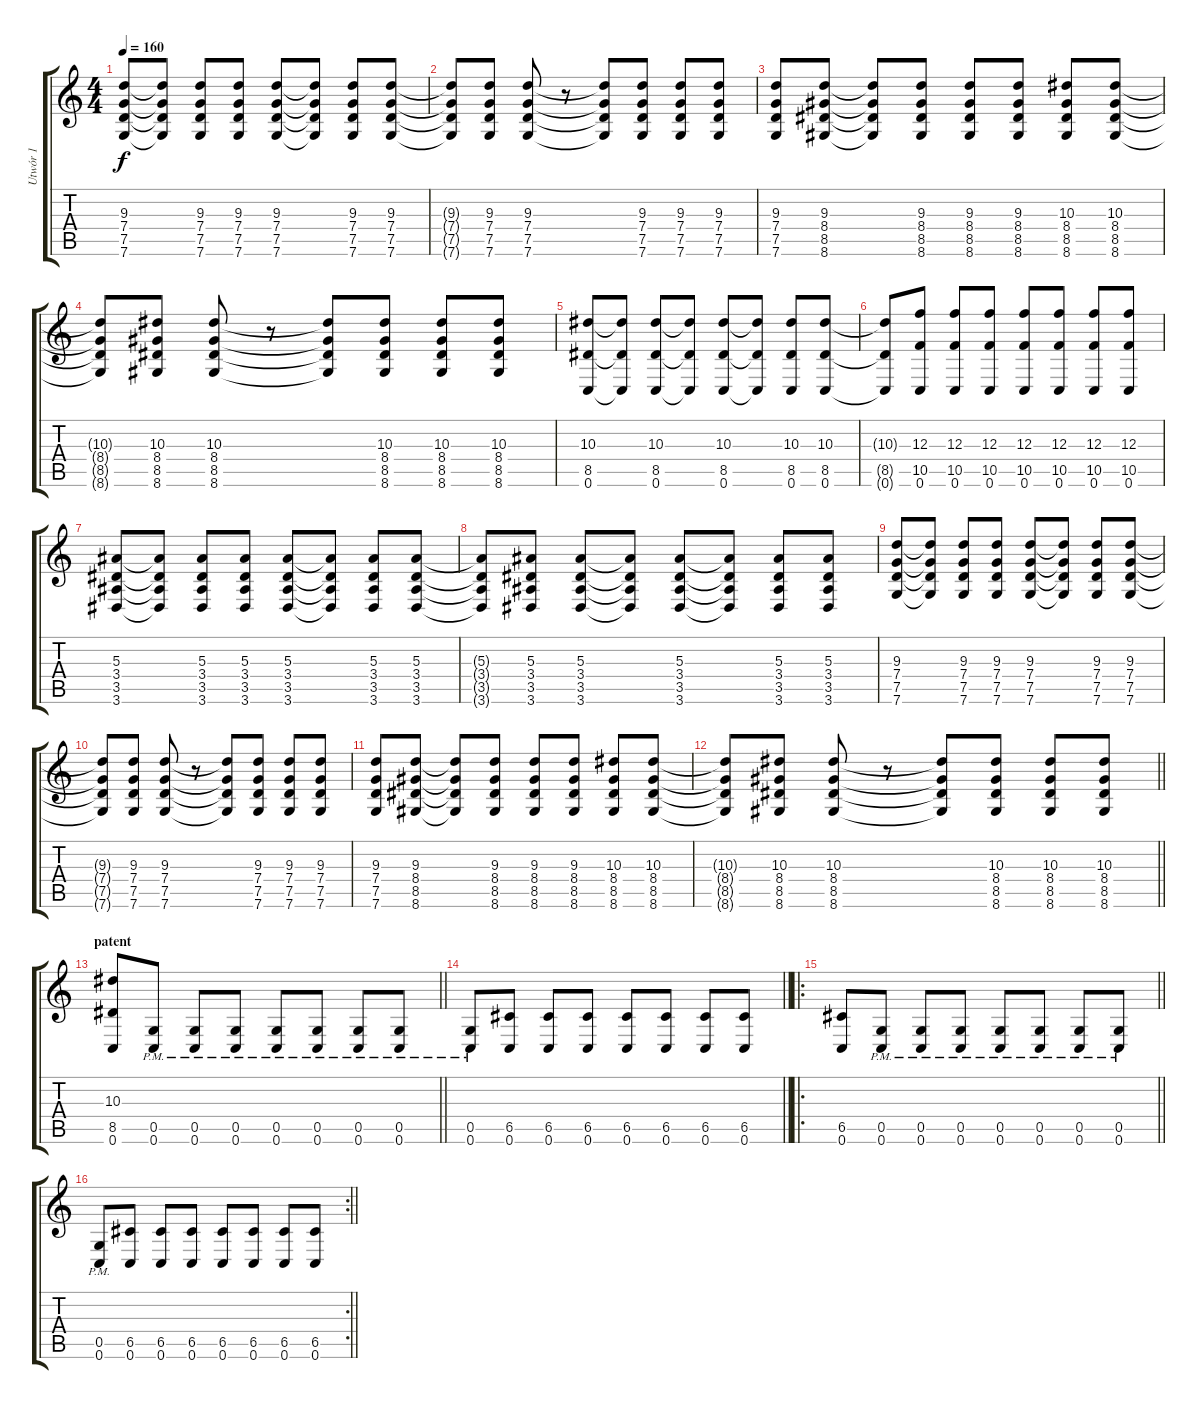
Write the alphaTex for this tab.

\track ("Utwór 1" "Utwór 1") {instrument distortionguitar}
\staff {score tabs}
\tuning (D4 A3 F3 C3 G2 C2) {hide}
\ts (4 4)
\tempo 160
\clef g2
\ks c
(9.3 7.4 7.5 7.6).8{dy f} (9.3{t} 7.4{t} 7.5{t} 7.6{t}).8 (9.3 7.4 7.5 7.6).8 (9.3 7.4 7.5 7.6).8 (9.3 7.4 7.5 7.6).8 (9.3{t} 7.4{t} 7.5{t} 7.6{t}).8 (9.3 7.4 7.5 7.6).8 (9.3 7.4 7.5 7.6).8 |
(9.3{t} 7.4{t} 7.5{t} 7.6{t}).8 (9.3 7.4 7.5 7.6).8 (9.3 7.4 7.5 7.6).8 r.8 (9.3{t} 7.4{t} 7.5{t} 7.6{t}).8 (9.3 7.4 7.5 7.6).8 (9.3 7.4 7.5 7.6).8 (9.3 7.4 7.5 7.6).8 |
(9.3 7.4 7.5 7.6).8 (9.3 8.4 8.5 8.6).8 (9.3{t} 8.4{t} 8.5{t} 8.6{t}).8 (9.3 8.4 8.5 8.6).8 (9.3 8.4 8.5 8.6).8 (9.3 8.4 8.5 8.6).8 (10.3 8.4 8.5 8.6).8 (10.3 8.4 8.5 8.6).8 |
(10.3{t} 8.4{t} 8.5{t} 8.6{t}).8 (10.3 8.4 8.5 8.6).8 (10.3 8.4 8.5 8.6).8 r.8 (10.3{t} 8.4{t} 8.5{t} 8.6{t}).8 (10.3 8.4 8.5 8.6).8 (10.3 8.4 8.5 8.6).8 (10.3 8.4 8.5 8.6).8 |
(10.3 8.5 0.6).8 (10.3{t} 8.5{t} 0.6{t}).8 (10.3 8.5 0.6).8 (10.3{t} 8.5{t} 0.6{t}).8 (10.3 8.5 0.6).8 (10.3{t} 8.5{t} 0.6{t}).8 (10.3 8.5 0.6).8 (10.3 8.5 0.6).8 |
(10.3{t} 8.5{t} 0.6{t}).8 (12.3 10.5 0.6).8 (12.3 10.5 0.6).8 (12.3 10.5 0.6).8 (12.3 10.5 0.6).8 (12.3 10.5 0.6).8 (12.3 10.5 0.6).8 (12.3 10.5 0.6).8 |
(5.3 3.4 3.5 3.6).8 (5.3{t} 3.4{t} 3.5{t} 3.6{t}).8 (5.3 3.4 3.5 3.6).8 (5.3 3.4 3.5 3.6).8 (5.3 3.4 3.5 3.6).8 (5.3{t} 3.4{t} 3.5{t} 3.6{t}).8 (5.3 3.4 3.5 3.6).8 (5.3 3.4 3.5 3.6).8 |
(5.3{t} 3.4{t} 3.5{t} 3.6{t}).8 (5.3 3.4 3.5 3.6).8 (5.3 3.4 3.5 3.6).8 (5.3{t} 3.4{t} 3.5{t} 3.6{t}).8 (5.3 3.4 3.5 3.6).8 (5.3{t} 3.4{t} 3.5{t} 3.6{t}).8 (5.3 3.4 3.5 3.6).8 (5.3 3.4 3.5 3.6).8 |
(9.3 7.4 7.5 7.6).8 (9.3{t} 7.4{t} 7.5{t} 7.6{t}).8 (9.3 7.4 7.5 7.6).8 (9.3 7.4 7.5 7.6).8 (9.3 7.4 7.5 7.6).8 (9.3{t} 7.4{t} 7.5{t} 7.6{t}).8 (9.3 7.4 7.5 7.6).8 (9.3 7.4 7.5 7.6).8 |
(9.3{t} 7.4{t} 7.5{t} 7.6{t}).8 (9.3 7.4 7.5 7.6).8 (9.3 7.4 7.5 7.6).8 r.8 (9.3{t} 7.4{t} 7.5{t} 7.6{t}).8 (9.3 7.4 7.5 7.6).8 (9.3 7.4 7.5 7.6).8 (9.3 7.4 7.5 7.6).8 |
(9.3 7.4 7.5 7.6).8 (9.3 8.4 8.5 8.6).8 (9.3{t} 8.4{t} 8.5{t} 8.6{t}).8 (9.3 8.4 8.5 8.6).8 (9.3 8.4 8.5 8.6).8 (9.3 8.4 8.5 8.6).8 (10.3 8.4 8.5 8.6).8 (10.3 8.4 8.5 8.6).8 |
\barLineRight lightlight
(10.3{t} 8.4{t} 8.5{t} 8.6{t}).8 (10.3 8.4 8.5 8.6).8 (10.3 8.4 8.5 8.6).8 r.8 (10.3{t} 8.4{t} 8.5{t} 8.6{t}).8 (10.3 8.4 8.5 8.6).8 (10.3 8.4 8.5 8.6).8 (10.3 8.4 8.5 8.6).8 |
\section ("" "patent")
\barLineRight lightlight
(10.3 8.5 0.6).8 (0.5{pm} 0.6{pm}).8 (0.5{pm} 0.6{pm}).8 (0.5{pm} 0.6{pm}).8 (0.5{pm} 0.6{pm}).8 (0.5{pm} 0.6{pm}).8 (0.5{pm} 0.6{pm}).8 (0.5{pm} 0.6{pm}).8 |
\barLineRight lightlight
(0.5{pm} 0.6{pm}).8 (6.5 0.6).8 (6.5 0.6).8 (6.5 0.6).8 (6.5 0.6).8 (6.5 0.6).8 (6.5 0.6).8 (6.5 0.6).8 |
\ro
\barLineRight lightlight
(6.5 0.6).8 (0.5{pm} 0.6{pm}).8 (0.5{pm} 0.6{pm}).8 (0.5{pm} 0.6{pm}).8 (0.5{pm} 0.6{pm}).8 (0.5{pm} 0.6{pm}).8 (0.5{pm} 0.6{pm}).8 (0.5{pm} 0.6{pm}).8 |
\rc 2
\barLineRight lightlight
(0.5{pm} 0.6{pm}).8 (6.5 0.6).8 (6.5 0.6).8 (6.5 0.6).8 (6.5 0.6).8 (6.5 0.6).8 (6.5 0.6).8 (6.5 0.6).8
